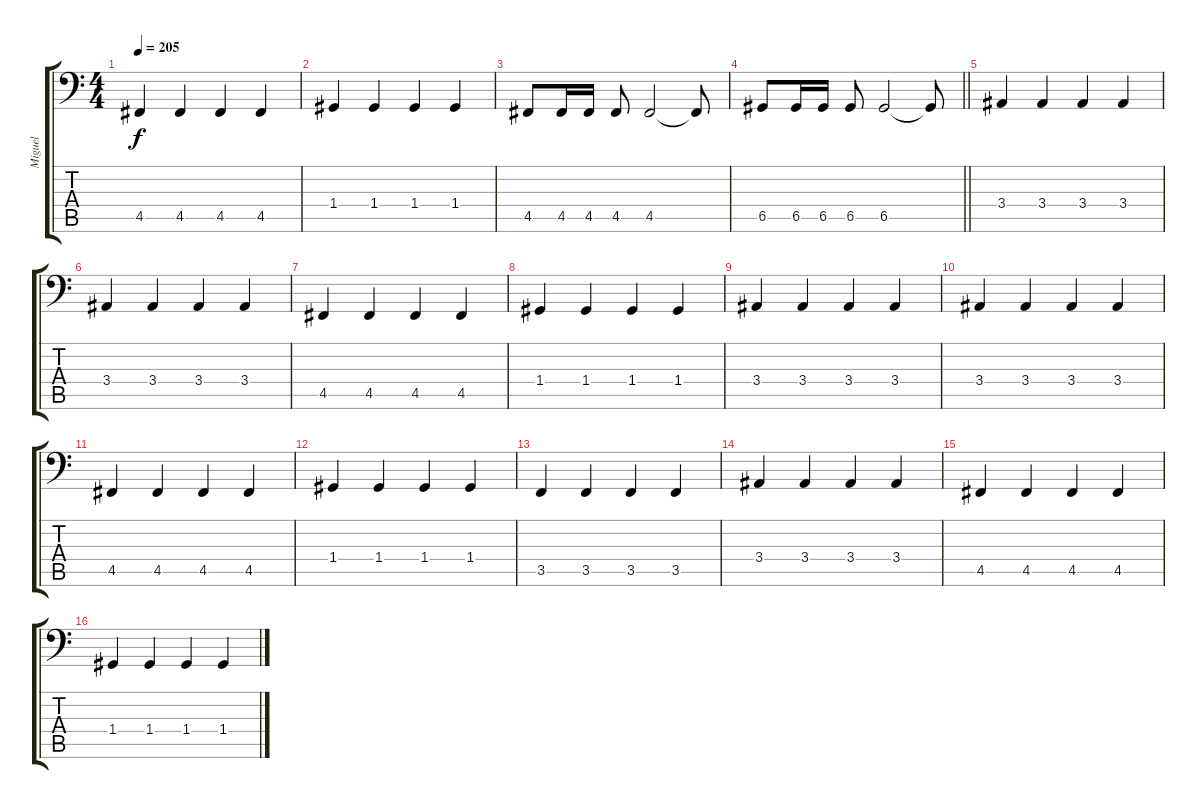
\track ("Miguel" "Miguel") {instrument electricbassfinger}
\staff {score tabs}
\tuning (Bb2 F2 C2 G1 D1 A0) {hide}
\ts (4 4)
\tempo 205
\clef f4
\ks c
4.5.4{dy f} 4.5.4 4.5.4 4.5.4 |
1.4.4 1.4.4 1.4.4 1.4.4 |
4.5.8 4.5.16 4.5.16 4.5.8 4.5.2 4.5{t}.8 |
\barLineRight lightlight
6.5.8 6.5.16 6.5.16 6.5.8 6.5.2 6.5{t}.8 |
\section ("" "")
3.4.4 3.4.4 3.4.4 3.4.4 |
3.4.4 3.4.4 3.4.4 3.4.4 |
4.5.4 4.5.4 4.5.4 4.5.4 |
1.4.4 1.4.4 1.4.4 1.4.4 |
3.4.4 3.4.4 3.4.4 3.4.4 |
3.4.4 3.4.4 3.4.4 3.4.4 |
4.5.4 4.5.4 4.5.4 4.5.4 |
1.4.4 1.4.4 1.4.4 1.4.4 |
3.5.4 3.5.4 3.5.4 3.5.4 |
3.4.4 3.4.4 3.4.4 3.4.4 |
4.5.4 4.5.4 4.5.4 4.5.4 |
1.4.4 1.4.4 1.4.4 1.4.4
